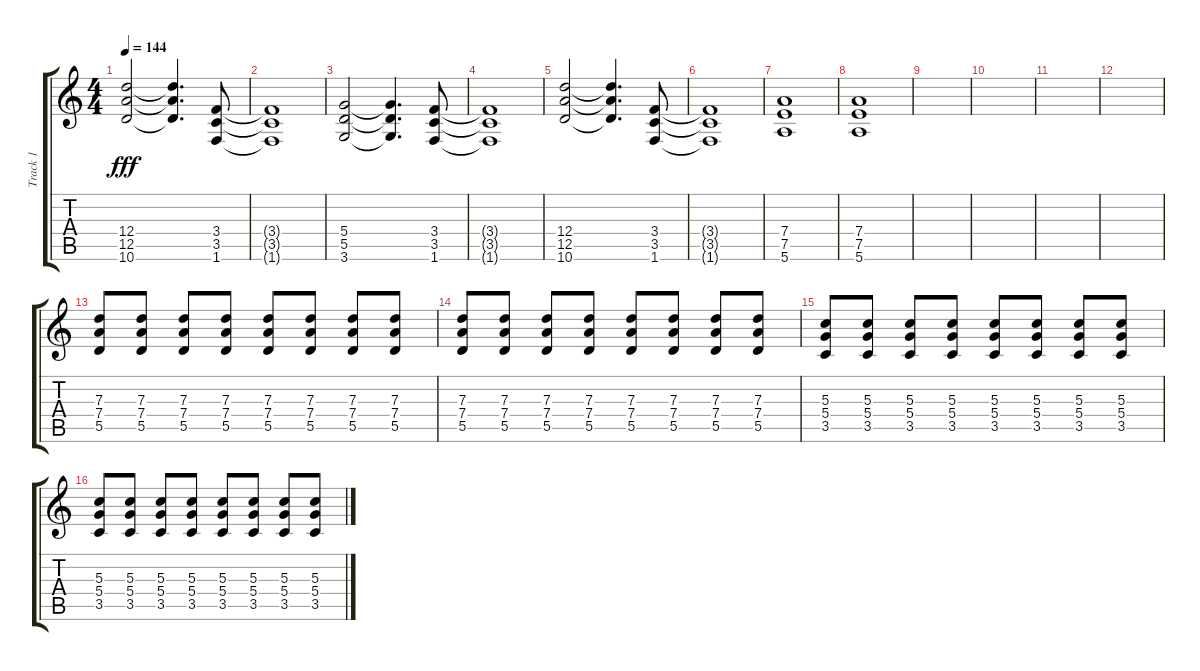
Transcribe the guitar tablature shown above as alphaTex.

\track ("Track 1" "Track 1") {instrument overdrivenguitar}
\staff {score tabs}
\tuning (E4 B3 G3 D3 A2 E2) {hide}
\ts (4 4)
\tempo 144
\clef g2
\ks c
(12.4 12.5 10.6).2{dy fff} (12.4{t} 12.5{t} 10.6{t}).4{d} (3.4 3.5 1.6).8 |
(3.4{t} 3.5{t} 1.6{t}).1 |
(5.4 5.5 3.6).2 (5.4{t} 5.5{t} 3.6{t}).4{d} (3.4 3.5 1.6).8 |
(3.4{t} 3.5{t} 1.6{t}).1 |
(12.4 12.5 10.6).2 (12.4{t} 12.5{t} 10.6{t}).4{d} (3.4 3.5 1.6).8 |
(3.4{t} 3.5{t} 1.6{t}).1 |
(7.4 7.5 5.6).1 |
(7.4 7.5 5.6).1 |
|
|
|
|
(7.3 7.4 5.5).8 (7.3 7.4 5.5).8 (7.3 7.4 5.5).8 (7.3 7.4 5.5).8 (7.3 7.4 5.5).8 (7.3 7.4 5.5).8 (7.3 7.4 5.5).8 (7.3 7.4 5.5).8 |
(7.3 7.4 5.5).8 (7.3 7.4 5.5).8 (7.3 7.4 5.5).8 (7.3 7.4 5.5).8 (7.3 7.4 5.5).8 (7.3 7.4 5.5).8 (7.3 7.4 5.5).8 (7.3 7.4 5.5).8 |
(5.3 5.4 3.5).8 (5.3 5.4 3.5).8 (5.3 5.4 3.5).8 (5.3 5.4 3.5).8 (5.3 5.4 3.5).8 (5.3 5.4 3.5).8 (5.3 5.4 3.5).8 (5.3 5.4 3.5).8 |
(5.3 5.4 3.5).8 (5.3 5.4 3.5).8 (5.3 5.4 3.5).8 (5.3 5.4 3.5).8 (5.3 5.4 3.5).8 (5.3 5.4 3.5).8 (5.3 5.4 3.5).8 (5.3 5.4 3.5).8
